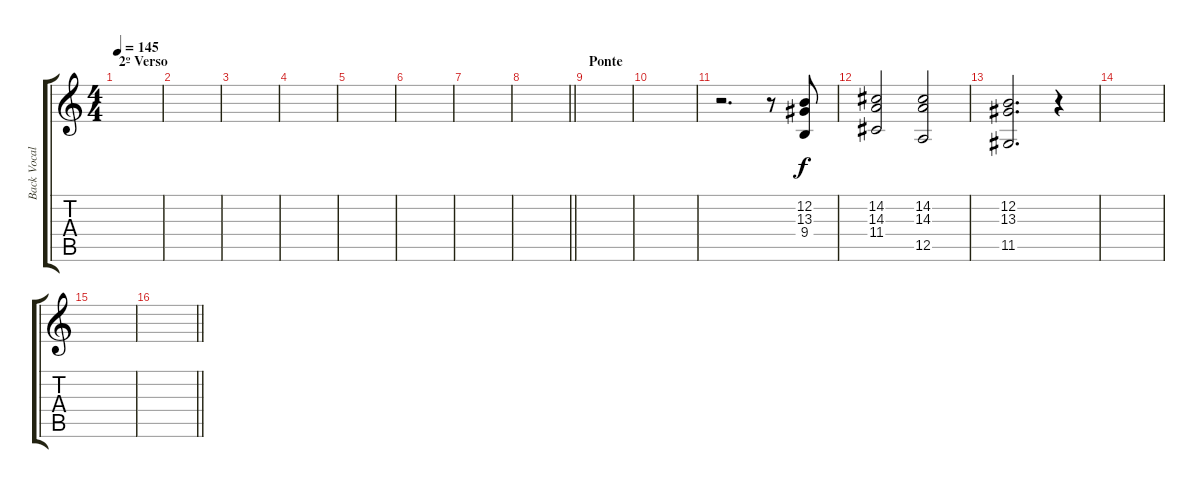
\track ("Back Vocal" "Back Vocal") {instrument voiceoohs}
\staff {score tabs}
\tuning (E4 B3 G3 D3 A2 E2) {hide}
\ts (4 4)
\section ("" "2º Verso")
\tempo 145
\clef g2
\ks c
|
|
|
|
|
|
|
\barLineRight lightlight
|
\section ("" "Ponte")
|
|
r.2{d} r.8 (12.2 13.3 9.4).8 |
(14.2 14.3 11.4).2 (14.2 14.3 12.5).2 |
(12.2 13.3 11.5).2{d} r.4 |
|
|
\barLineRight lightlight
